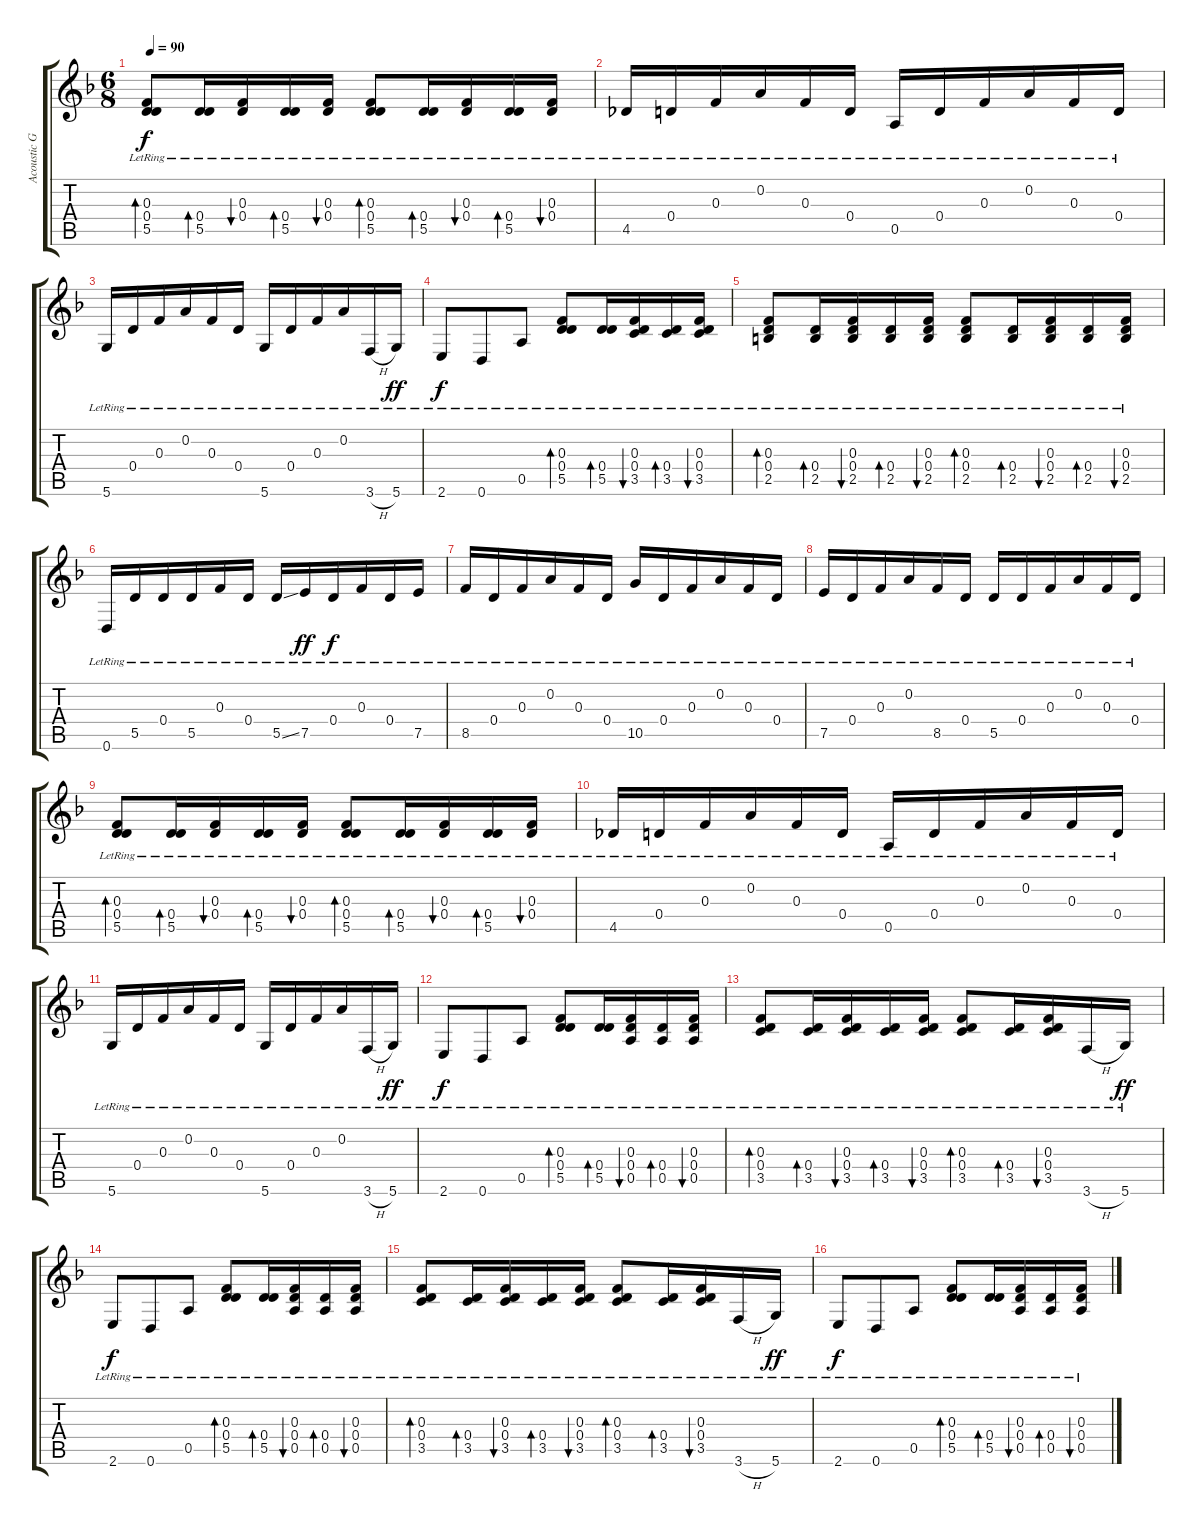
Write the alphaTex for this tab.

\track ("Acoustic Guitar" "Acoustic G") {instrument acousticguitarsteel}
\staff {score tabs}
\tuning (E4 A3 F3 D3 A2 D2) {hide}
\ts (6 8)
\tempo 90
\clef g2
\ks dminor
(0.3{lr} 0.4{lr} 5.5{lr}).8{bd 60 dy f} (0.4{lr} 5.5{lr}).16{bd 60} (0.3{lr} 0.4{lr}).16{bu 60} (0.4{lr} 5.5{lr}).16{bd 60} (0.3{lr} 0.4{lr}).16{bu 60} (0.3{lr} 0.4{lr} 5.5{lr}).8{bd 60} (0.4{lr} 5.5{lr}).16{bd 60} (0.3{lr} 0.4{lr}).16{bu 60} (0.4{lr} 5.5{lr}).16{bd 60} (0.3{lr} 0.4{lr}).16{bu 60} |
4.5{lr}.16 0.4{lr}.16 0.3{lr}.16 0.2{lr}.16 0.3{lr}.16 0.4{lr}.16 0.5{lr}.16 0.4{lr}.16 0.3{lr}.16 0.2{lr}.16 0.3{lr}.16 0.4{lr}.16 |
5.6{lr}.16 0.4{lr}.16 0.3{lr}.16 0.2{lr}.16 0.3{lr}.16 0.4{lr}.16 5.6{lr}.16 0.4{lr}.16 0.3{lr}.16 0.2{lr}.16 3.6{h lr}.16 5.6{lr}.16{dy ff} |
2.6{lr}.8{dy f} 0.6{lr}.8 0.5{lr}.8 (0.3{lr} 0.4{lr} 5.5{lr}).8{bd 60} (0.4{lr} 5.5{lr}).16{bd 60} (0.3{lr} 0.4{lr} 3.5{lr}).16{bu 60} (0.4{lr} 3.5{lr}).16{bd 60} (0.3{lr} 0.4{lr} 3.5{lr}).16{bu 60} |
(0.3{lr} 0.4{lr} 2.5{lr}).8{bd 60} (0.4{lr} 2.5{lr}).16{bd 60} (0.3{lr} 0.4{lr} 2.5{lr}).16{bu 60} (0.4{lr} 2.5{lr}).16{bd 60} (0.3{lr} 0.4{lr} 2.5{lr}).16{bu 60} (0.3{lr} 0.4{lr} 2.5{lr}).8{bd 60} (0.4{lr} 2.5{lr}).16{bd 60} (0.3{lr} 0.4{lr} 2.5{lr}).16{bu 60} (0.4{lr} 2.5{lr}).16{bd 60} (0.3{lr} 0.4{lr} 2.5{lr}).16{bu 60} |
0.6{lr}.16 5.5{lr}.16 0.4{lr}.16 5.5{lr}.16 0.3{lr}.16 0.4{lr}.16 5.5{ss lr}.16 7.5{lr}.16{dy ff} 0.4{lr}.16{dy f} 0.3{lr}.16 0.4{lr}.16 7.5{lr}.16 |
8.5{lr}.16 0.4{lr}.16 0.3{lr}.16 0.2{lr}.16 0.3{lr}.16 0.4{lr}.16 10.5{lr}.16 0.4{lr}.16 0.3{lr}.16 0.2{lr}.16 0.3{lr}.16 0.4{lr}.16 |
7.5{lr}.16 0.4{lr}.16 0.3{lr}.16 0.2{lr}.16 8.5{lr}.16 0.4{lr}.16 5.5{lr}.16 0.4{lr}.16 0.3{lr}.16 0.2{lr}.16 0.3{lr}.16 0.4{lr}.16 |
(0.3{lr} 0.4{lr} 5.5{lr}).8{bd 60} (0.4{lr} 5.5{lr}).16{bd 60} (0.3{lr} 0.4{lr}).16{bu 60} (0.4{lr} 5.5{lr}).16{bd 60} (0.3{lr} 0.4{lr}).16{bu 60} (0.3{lr} 0.4{lr} 5.5{lr}).8{bd 60} (0.4{lr} 5.5{lr}).16{bd 60} (0.3{lr} 0.4{lr}).16{bu 60} (0.4{lr} 5.5{lr}).16{bd 60} (0.3{lr} 0.4{lr}).16{bu 60} |
4.5{lr}.16 0.4{lr}.16 0.3{lr}.16 0.2{lr}.16 0.3{lr}.16 0.4{lr}.16 0.5{lr}.16 0.4{lr}.16 0.3{lr}.16 0.2{lr}.16 0.3{lr}.16 0.4{lr}.16 |
5.6{lr}.16 0.4{lr}.16 0.3{lr}.16 0.2{lr}.16 0.3{lr}.16 0.4{lr}.16 5.6{lr}.16 0.4{lr}.16 0.3{lr}.16 0.2{lr}.16 3.6{h lr}.16 5.6{lr}.16{dy ff} |
2.6{lr}.8{dy f} 0.6{lr}.8 0.5{lr}.8 (0.3{lr} 0.4{lr} 5.5{lr}).8{bd 60} (0.4{lr} 5.5{lr}).16{bd 60} (0.3{lr} 0.4 0.5{lr}).16{bu 60} (0.4{lr} 0.5{lr}).16{bd 60} (0.3{lr} 0.4{lr} 0.5{lr}).16{bu 60} |
(0.3{lr} 0.4{lr} 3.5{lr}).8{bd 60} (0.4{lr} 3.5{lr}).16{bd 60} (0.3{lr} 0.4{lr} 3.5{lr}).16{bu 60} (0.4{lr} 3.5{lr}).16{bd 60} (0.3{lr} 0.4{lr} 3.5{lr}).16{bu 60} (0.3{lr} 0.4{lr} 3.5{lr}).8{bd 60} (0.4{lr} 3.5{lr}).16{bd 60} (0.3{lr} 0.4{lr} 3.5{lr}).16{bu 60} 3.6{h lr}.16 5.6{lr}.16{dy ff} |
2.6{lr}.8{dy f} 0.6{lr}.8 0.5{lr}.8 (0.3{lr} 0.4{lr} 5.5{lr}).8{bd 60} (0.4{lr} 5.5{lr}).16{bd 60} (0.3{lr} 0.4 0.5{lr}).16{bu 60} (0.4{lr} 0.5{lr}).16{bd 60} (0.3{lr} 0.4{lr} 0.5{lr}).16{bu 60} |
(0.3{lr} 0.4{lr} 3.5{lr}).8{bd 60} (0.4{lr} 3.5{lr}).16{bd 60} (0.3{lr} 0.4{lr} 3.5{lr}).16{bu 60} (0.4{lr} 3.5{lr}).16{bd 60} (0.3{lr} 0.4{lr} 3.5{lr}).16{bu 60} (0.3{lr} 0.4{lr} 3.5{lr}).8{bd 60} (0.4{lr} 3.5{lr}).16{bd 60} (0.3{lr} 0.4{lr} 3.5{lr}).16{bu 60} 3.6{h lr}.16 5.6{lr}.16{dy ff} |
2.6{lr}.8{dy f} 0.6{lr}.8 0.5{lr}.8 (0.3{lr} 0.4{lr} 5.5{lr}).8{bd 60} (0.4{lr} 5.5{lr}).16{bd 60} (0.3{lr} 0.4 0.5{lr}).16{bu 60} (0.4{lr} 0.5{lr}).16{bd 60} (0.3{lr} 0.4{lr} 0.5{lr}).16{bu 60}
